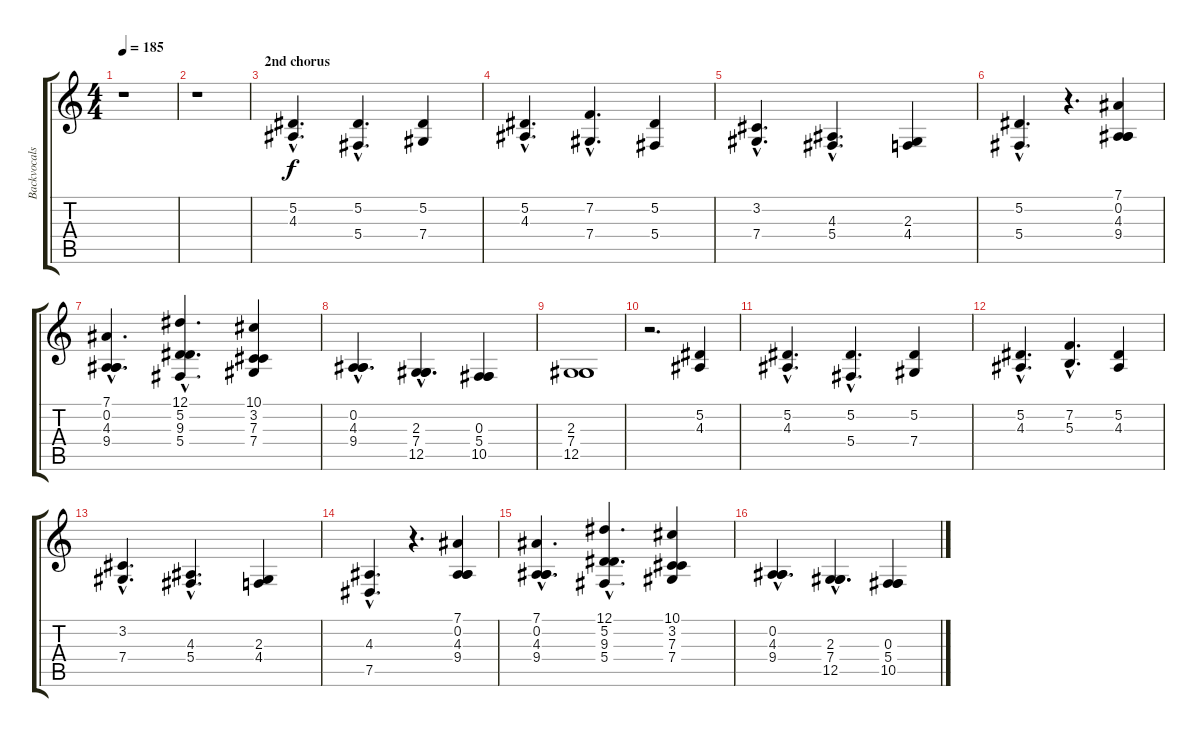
\track ("Backvocals" "Backvocals") {instrument lead6voice}
\staff {score tabs}
\tuning (Eb4 Bb3 Gb3 Db3 Ab2 Eb2) {hide}
\ts (4 4)
\tempo 185
\clef g2
\ks c
r.1{dy f} |
r.1 |
\section ("" "2nd chorus")
(5.2{hac} 4.3{hac}).4{d} (5.2{hac} 5.4{hac}).4{d} (5.2 7.4).4 |
(5.2{hac} 4.3{hac}).4{d} (7.2{hac} 7.4{hac}).4{d} (5.2 5.4).4 |
(3.2{hac} 7.4{hac}).4{d} (4.3{hac} 5.4{hac}).4{d} (2.3 4.4).4 |
(5.2{hac} 5.4{hac}).4{d} r.4{d} (7.1 0.2 4.3 9.4).4 |
(7.1{hac} 0.2{hac} 4.3{hac} 9.4{hac}).4{d} (12.1{hac} 5.2{hac} 9.3{hac} 5.4{hac}).4{d} (10.1 3.2 7.3 7.4).4 |
(0.2{hac} 4.3{hac} 9.4{hac}).4{d} (2.3{hac} 7.4{hac} 12.5{hac}).4{d} (0.3 5.4 10.5).4 |
(2.3 7.4 12.5).1 |
r.2{d} (5.2 4.3).4 |
(5.2{hac} 4.3{hac}).4{d} (5.2{hac} 5.4{hac}).4{d} (5.2 7.4).4 |
(5.2{hac} 4.3{hac}).4{d} (7.2{hac} 5.3{hac}).4{d} (5.2 4.3).4 |
(3.2{hac} 7.4{hac}).4{d} (4.3{hac} 5.4{hac}).4{d} (2.3 4.4).4 |
(4.3{hac} 7.5{hac}).4{d} r.4{d} (7.1 0.2 4.3 9.4).4 |
(7.1{hac} 0.2{hac} 4.3{hac} 9.4{hac}).4{d} (12.1{hac} 5.2{hac} 9.3{hac} 5.4{hac}).4{d} (10.1 3.2 7.3 7.4).4 |
(0.2{hac} 4.3{hac} 9.4{hac}).4{d} (2.3{hac} 7.4{hac} 12.5{hac}).4{d} (0.3 5.4 10.5).4
